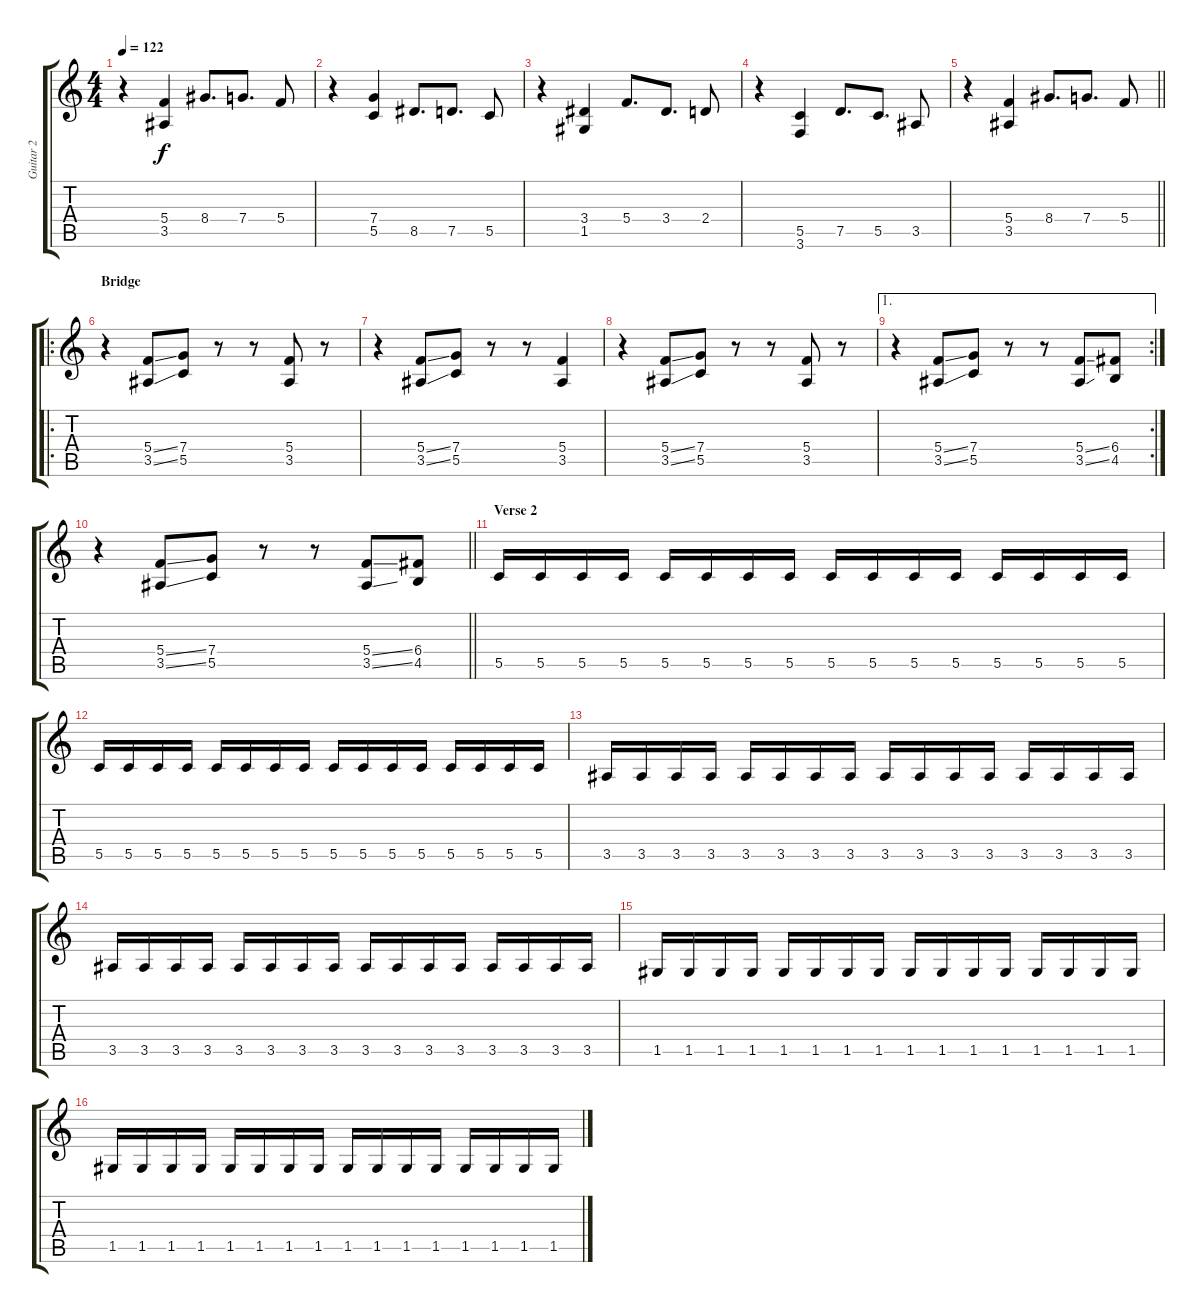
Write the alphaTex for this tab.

\track ("Guitar 2" "Guitar 2") {instrument overdrivenguitar}
\staff {score tabs}
\tuning (D4 A3 F3 C3 G2 D2) {hide}
\ts (4 4)
\tempo 122
\clef g2
\ks c
r.4{dy f} (5.4 3.5).4 8.4.8{d} 7.4.8{d} 5.4.8 |
r.4 (7.4 5.5).4 8.5.8{d} 7.5.8{d} 5.5.8 |
r.4 (3.4 1.5).4 5.4.8{d} 3.4.8{d} 2.4.8 |
r.4 (5.5 3.6).4 7.5.8{d} 5.5.8{d} 3.5.8 |
\barLineRight lightlight
r.4 (5.4 3.5).4 8.4.8{d} 7.4.8{d} 5.4.8 |
\ro
\section ("" "Bridge")
r.4 (5.4{ss} 3.5{ss}).8 (7.4 5.5).8 r.8 r.8 (5.4 3.5).8 r.8 |
r.4 (5.4{ss} 3.5{ss}).8 (7.4 5.5).8 r.8 r.8 (5.4 3.5).4 |
r.4 (5.4{ss} 3.5{ss}).8 (7.4 5.5).8 r.8 r.8 (5.4 3.5).8 r.8 |
\ae 1
\rc 2
r.4 (5.4{ss} 3.5{ss}).8 (7.4 5.5).8 r.8 r.8 (5.4{ss} 3.5{ss}).8 (6.4 4.5).8 |
\barLineRight lightlight
r.4 (5.4{ss} 3.5{ss}).8 (7.4 5.5).8 r.8 r.8 (5.4{ss} 3.5{ss}).8 (6.4 4.5).8 |
\section ("" "Verse 2")
5.5.16 5.5.16 5.5.16 5.5.16 5.5.16 5.5.16 5.5.16 5.5.16 5.5.16 5.5.16 5.5.16 5.5.16 5.5.16 5.5.16 5.5.16 5.5.16 |
5.5.16 5.5.16 5.5.16 5.5.16 5.5.16 5.5.16 5.5.16 5.5.16 5.5.16 5.5.16 5.5.16 5.5.16 5.5.16 5.5.16 5.5.16 5.5.16 |
3.5.16 3.5.16 3.5.16 3.5.16 3.5.16 3.5.16 3.5.16 3.5.16 3.5.16 3.5.16 3.5.16 3.5.16 3.5.16 3.5.16 3.5.16 3.5.16 |
3.5.16 3.5.16 3.5.16 3.5.16 3.5.16 3.5.16 3.5.16 3.5.16 3.5.16 3.5.16 3.5.16 3.5.16 3.5.16 3.5.16 3.5.16 3.5.16 |
1.5.16 1.5.16 1.5.16 1.5.16 1.5.16 1.5.16 1.5.16 1.5.16 1.5.16 1.5.16 1.5.16 1.5.16 1.5.16 1.5.16 1.5.16 1.5.16 |
1.5.16 1.5.16 1.5.16 1.5.16 1.5.16 1.5.16 1.5.16 1.5.16 1.5.16 1.5.16 1.5.16 1.5.16 1.5.16 1.5.16 1.5.16 1.5.16
